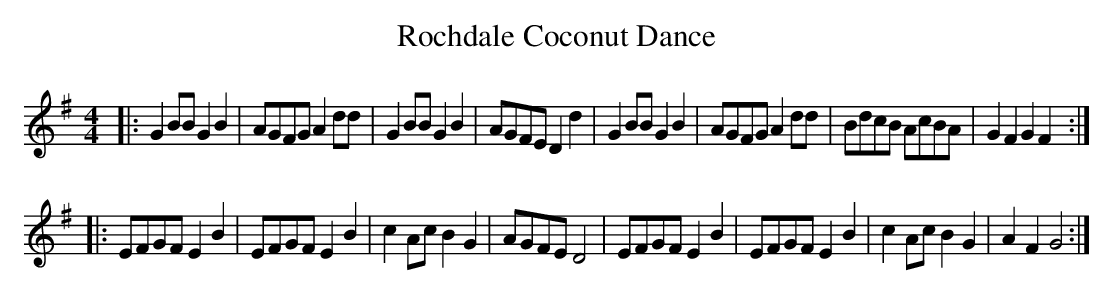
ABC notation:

X:1
T:Rochdale Coconut Dance
M:4/4
L:1/8
K:G
|:\
G2BB G2B2 | AGFG A2dd | G2BB G2B2 | AGFE D2d2 |\
G2BB G2B2 | AGFG A2dd | BdcB AcBA | G2F2 G2F2 :|
|:\
EFGF E2B2 | EFGF E2B2 | c2Ac B2G2 | AGFE D4 |\
EFGF E2B2 | EFGF E2B2 | c2Ac B2G2 | A2F2 G4 :|
